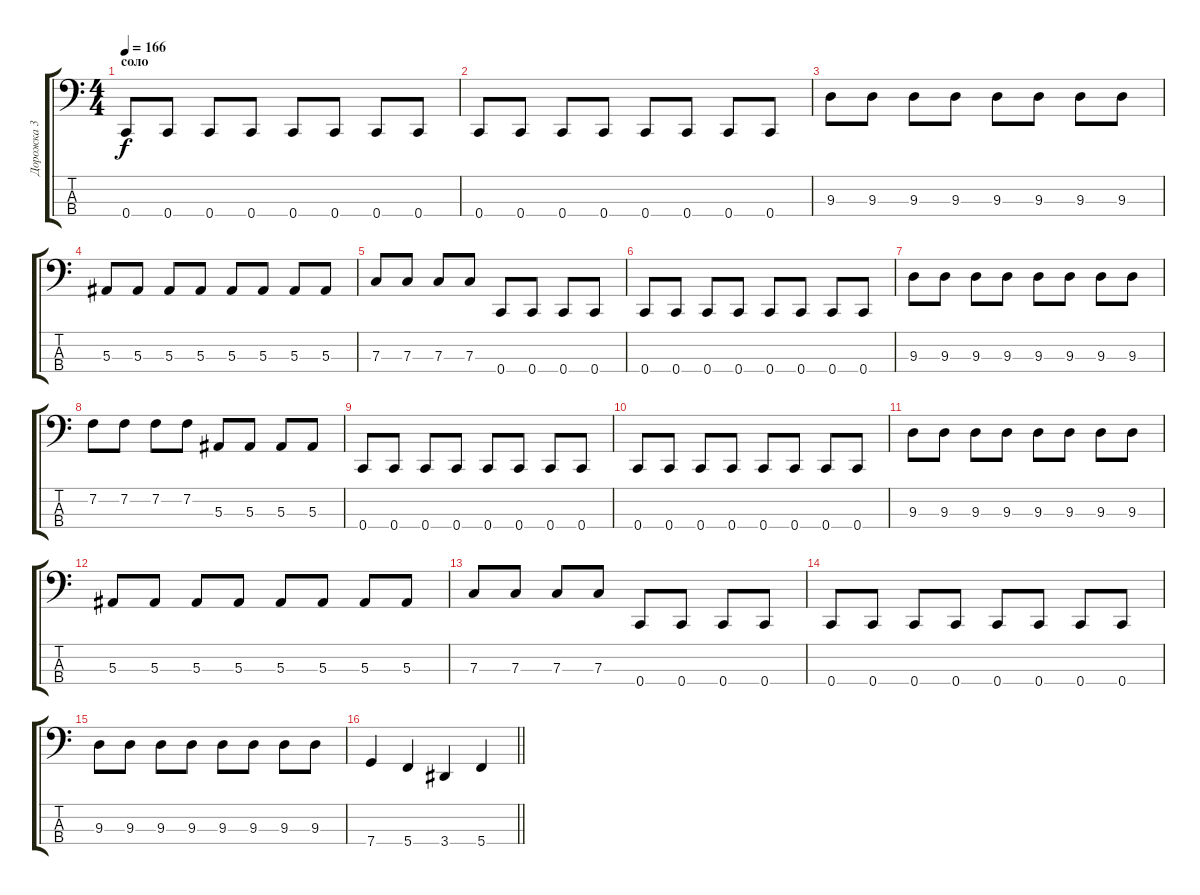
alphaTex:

\track ("Дорожка 3" "Дорожка 3") {instrument slapbass1}
\staff {score tabs}
\tuning (Eb2 Bb1 F1 C1) {hide}
\ts (4 4)
\section ("" "соло")
\tempo 166
\clef f4
\ks c
0.4.8{dy f} 0.4.8 0.4.8 0.4.8 0.4.8 0.4.8 0.4.8 0.4.8 |
0.4.8 0.4.8 0.4.8 0.4.8 0.4.8 0.4.8 0.4.8 0.4.8 |
9.3.8 9.3.8 9.3.8 9.3.8 9.3.8 9.3.8 9.3.8 9.3.8 |
5.3.8 5.3.8 5.3.8 5.3.8 5.3.8 5.3.8 5.3.8 5.3.8 |
7.3.8 7.3.8 7.3.8 7.3.8 0.4.8 0.4.8 0.4.8 0.4.8 |
0.4.8 0.4.8 0.4.8 0.4.8 0.4.8 0.4.8 0.4.8 0.4.8 |
9.3.8 9.3.8 9.3.8 9.3.8 9.3.8 9.3.8 9.3.8 9.3.8 |
7.2.8 7.2.8 7.2.8 7.2.8 5.3.8 5.3.8 5.3.8 5.3.8 |
0.4.8 0.4.8 0.4.8 0.4.8 0.4.8 0.4.8 0.4.8 0.4.8 |
0.4.8 0.4.8 0.4.8 0.4.8 0.4.8 0.4.8 0.4.8 0.4.8 |
9.3.8 9.3.8 9.3.8 9.3.8 9.3.8 9.3.8 9.3.8 9.3.8 |
5.3.8 5.3.8 5.3.8 5.3.8 5.3.8 5.3.8 5.3.8 5.3.8 |
7.3.8 7.3.8 7.3.8 7.3.8 0.4.8 0.4.8 0.4.8 0.4.8 |
0.4.8 0.4.8 0.4.8 0.4.8 0.4.8 0.4.8 0.4.8 0.4.8 |
9.3.8 9.3.8 9.3.8 9.3.8 9.3.8 9.3.8 9.3.8 9.3.8 |
\barLineRight lightlight
7.4.4 5.4.4 3.4.4 5.4.4
